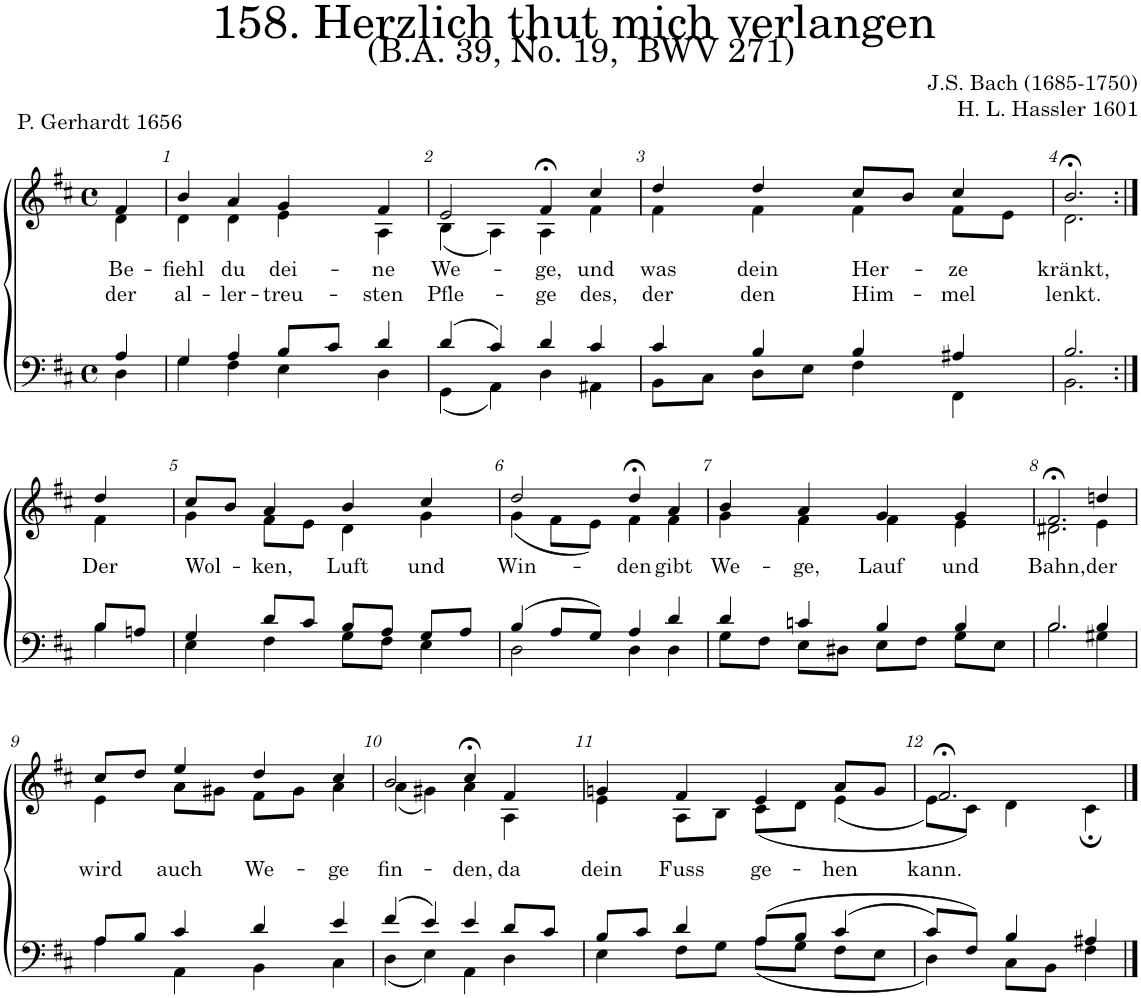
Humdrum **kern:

**kern	**kern	**text	**text
*part2	*part1	*part1	*part1
*staff2	*staff1	*staff1	*staff1
*I"Tenor/Bass	*I"Soprano/Alto	*	*
*clefF4	*clefG2	*	*
*k[f#c#]	*k[f#c#]	*	*
*M4/4	*M4/4	*	*
*met(c)	*met(c)	*	*
=	=	=	=
*^	*	*	*
!	!	!	!LO:LY:b	!LO:LY:b
*	*	*^	*	*
4A/	4D\	4f#;</	4d\	Be-	der
=1	=1	=1	=1	=1	=1
!	!	!	!	!LO:LY:b	!LO:LY:b
4G/	4G\	4b/	4d\	-fiehl	al-
!	!	!	!	!LO:LY:b	!LO:LY:b
4A/	4F#\	4a/	4d\	du	-ler-
!	!	!	!	!LO:LY:b	!LO:LY:b
8B/L	4E\	4g/	4e\	dei-	-treu-
8c#/J	.	.	.	.	.
!	!	!	!	!LO:LY:b	!LO:LY:b
4d/	4D\	4f#/	4A\	-ne	-sten
=2	=2	=2	=2	=2	=2
!	!	!	!	!LO:LY:b	!LO:LY:b
(4d/	(4GG\	2e/	(4B\	We-	Pfle-
4c#/)	4AA\)	.	4A\)	.	.
!	!	!	!	!LO:LY:b	!LO:LY:b
4d/	4D\	4f#;<,/	4A\	-ge,	-ge
!	!	!	!	!LO:LY:b	!LO:LY:b
4c#/	4AA#X\	4cc#/	4f#\	und	des,
=3	=3	=3	=3	=3	=3
!	!	!	!	!LO:LY:b	!LO:LY:b
4c#/	8BB\L	4dd/	4f#\	was	der
.	8C#\J	.	.	.	.
!	!	!	!	!LO:LY:b	!LO:LY:b
4B/	8D\L	4dd/	4f#\	dein	den
.	8E\J	.	.	.	.
!	!	!	!	!LO:LY:b	!LO:LY:b
4B/	4F#\	8cc#/L	4f#\	Her-	Him-
.	.	8b/J	.	.	.
!	!	!	!	!LO:LY:b	!LO:LY:b
4A#X/	4FF#\	4cc#/	8f#\L	-ze	-mel
.	.	.	8e\J	.	.
=4	=4	=4	=4	=4	=4
!	!	!	!	!LO:LY:b	!LO:LY:b
2.B/	2.BB\	2.b;<,/	2.d\	kränkt,	lenkt.
!!LO:LB:g=z	!!
=4X1:|!	=4X1:|!	=4X1:|!	=4X1:|!	=4X1:|!	=4X1:|!
!	!	!	!	!LO:LY:b	!
8B/L	4B\	4dd/	4f#\	Der	.
8An/J	.	.	.	.	.
=5	=5	=5	=5	=5	=5
!	!	!	!	!LO:LY:b	!
4G/	4E\	8cc#/L	4g\	Wol-	.
.	.	8b/J	.	.	.
!	!	!	!	!LO:LY:b	!
8d/L	4F#\	4a/	8f#\L	-ken,	.
8c#/J	.	.	8e\J	.	.
!	!	!	!	!LO:LY:b	!
8B/L	8G\L	4b/	4d\	Luft	.
8A/J	8F#\J	.	.	.	.
!	!	!	!	!LO:LY:b	!
8G/L	4E\	4cc#/	4g\	und	.
8A/J	.	.	.	.	.
=6	=6	=6	=6	=6	=6
!	!	!	!	!LO:LY:b	!
(4B/	2D\	2dd/	(4g\	Win-	.
8A/L	.	.	8f#\L	.	.
8G/J)	.	.	8e\J)	.	.
!	!	!	!	!LO:LY:b	!
4A/	4D\	4dd;<,/	4f#\	-den	.
!	!	!	!	!LO:LY:b	!
4d/	4D\	4a/	4f#\	gibt	.
=7	=7	=7	=7	=7	=7
!	!	!	!	!LO:LY:b	!
4d/	8G\L	4b/	4g\	We-	.
.	8F#\J	.	.	.	.
!	!	!	!	!LO:LY:b	!
4cn/	8E\L	4a/	4f#\	-ge,	.
.	8D#X\J	.	.	.	.
!	!	!	!	!LO:LY:b	!
4B/	8E\L	4g/	4f#\	Lauf	.
.	8F#\J	.	.	.	.
!	!	!	!	!LO:LY:b	!
4B/	8G\L	4g/	4e\	und	.
.	8E\J	.	.	.	.
=8	=8	=8	=8	=8	=8
!	!	!	!	!LO:LY:b	!
2.B/	2.B\	2.f#;<,/	2.d#X\	Bahn,	.
!	!	!	!	!LO:LY:b	!
4B/	4G#X\	4ddn/	4e\	der	.
!!LO:LB:g=z	!!
=9	=9	=9	=9	=9	=9
!	!	!	!	!LO:LY:b	!
8A/L	4A\	8cc#/L	4e\	wird	.
8B/J	.	8dd/J	.	.	.
!	!	!	!	!LO:LY:b	!
4c#/	4AA\	4ee/	8a\L	auch	.
.	.	.	8g#X\J	.	.
!	!	!	!	!LO:LY:b	!
4d/	4BB\	4dd/	8f#\L	We-	.
.	.	.	8g#\J	.	.
!	!	!	!	!LO:LY:b	!
4e/	4C#\	4cc#/	4a\	-ge	.
=10	=10	=10	=10	=10	=10
!	!	!	!	!LO:LY:b	!
(4f#/	(4D\	2b/	(4a\	fin-	.
4e/)	4E\)	.	4g#X\)	.	.
!	!	!	!	!LO:LY:b	!
4e/	4AA\	4cc#;<,/	4a\	-den,	.
!	!	!	!	!LO:LY:b	!
8d/L	4D\	4f#/	4A\	da	.
8c#/J	.	.	.	.	.
=11	=11	=11	=11	=11	=11
!	!	!	!	!LO:LY:b	!
8B/L	4E\	4gn/	4e\	dein	.
8c#/J	.	.	.	.	.
!	!	!	!	!LO:LY:b	!
4d/	8F#\L	4f#/	8A\L	Fuss	.
.	8G\J	.	8B\J	.	.
!	!	!	!	!LO:LY:b	!
(8A/L	(8A\L	4e/	(8c#\L	ge-	.
8B/J	8G\J	.	8d\J	.	.
!	!	!	!	!LO:LY:b	!
(4c#/	8F#\L	8a/L	(4e\	-hen	.
.	8E\J	8g/J	.	.	.
=12	=12	=12	=12	=12	=12
!	!	!	!	!LO:LY:b	!
8c#/L)	4D\)	2.f#;</	8e\L)	kann.	.
8F#/J)	.	.	8c#\J)	.	.
4B/	8C#\L	.	4d\	.	.
.	8BB\J	.	.	.	.
4A#X/	4F#\	.	4c#;\	.	.
*v	*v	*	*	*	*
*	*v	*v	*	*
==	==	==	==
*-	*-	*-	*-
